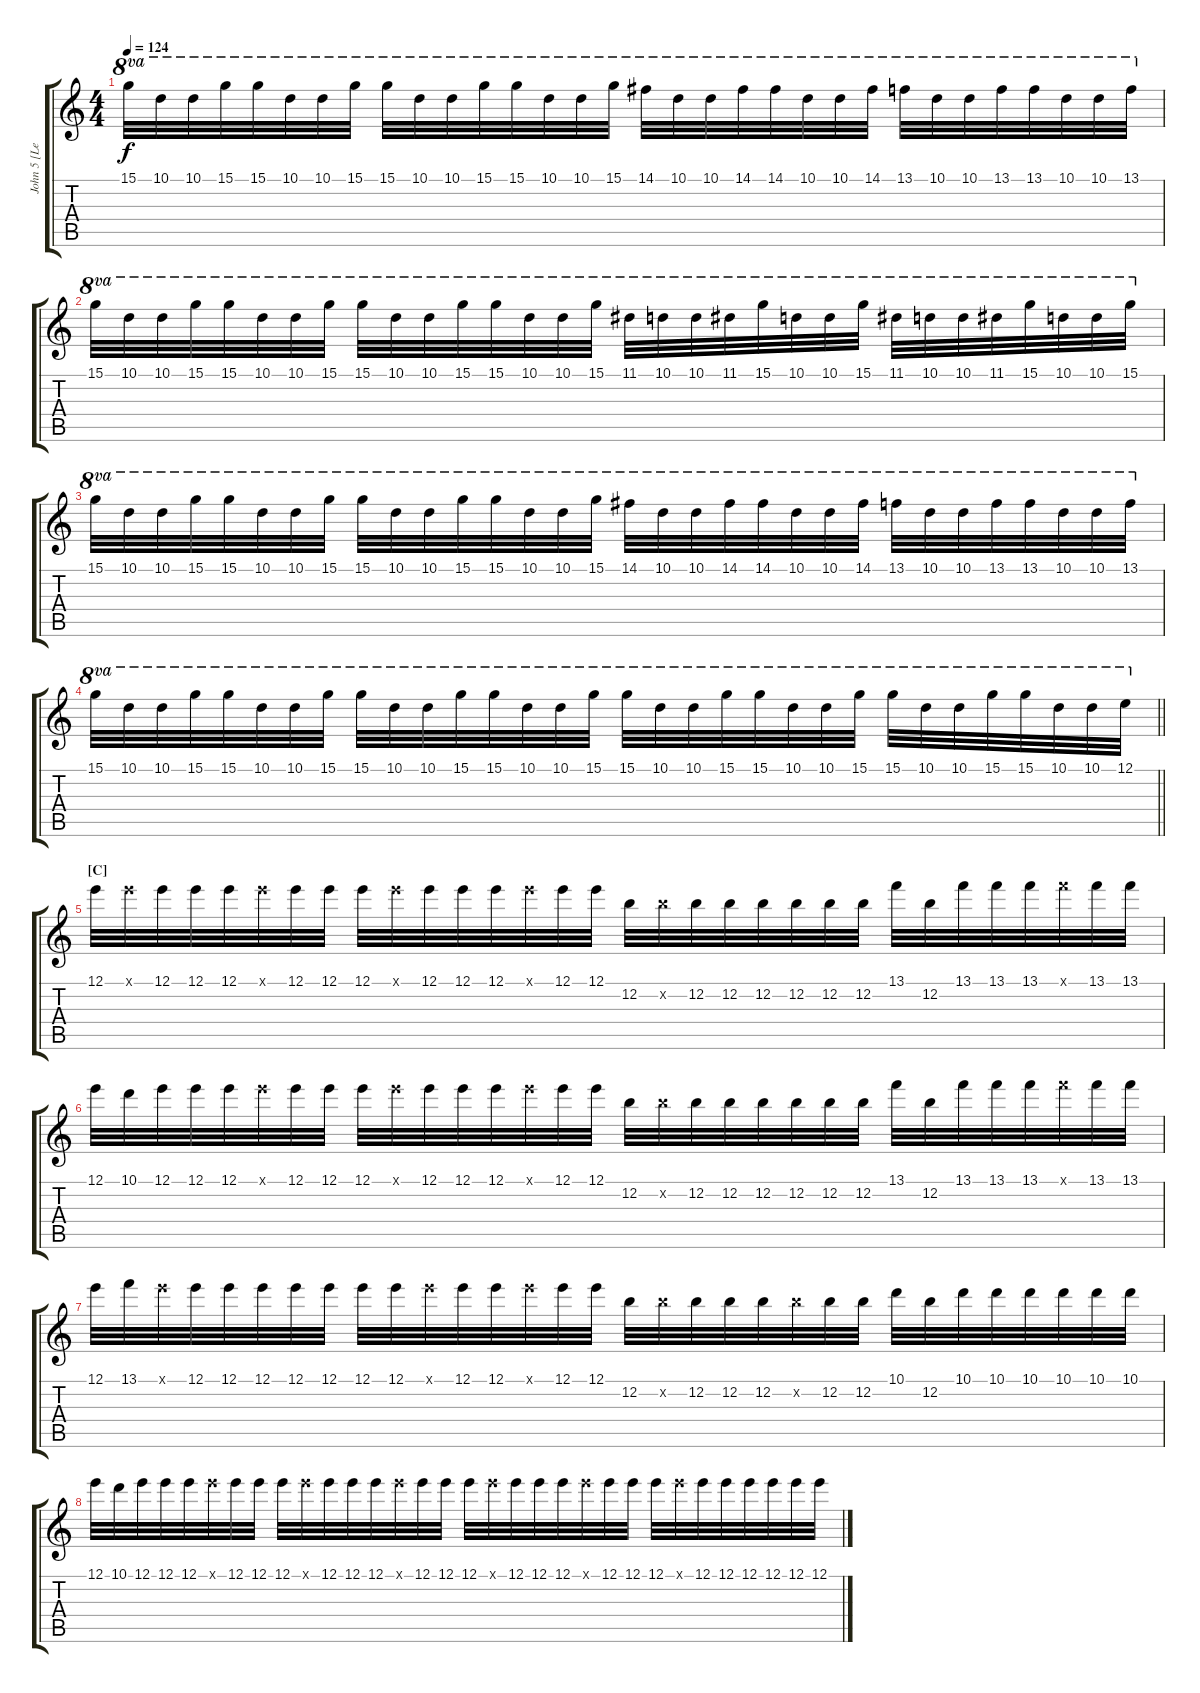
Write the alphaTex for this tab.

\track ("John 5 [Lead]" "John 5 [Le") {instrument distortionguitar}
\staff {score tabs}
\tuning (E4 B3 G3 D3 A2 E2) {hide}
\ts (4 4)
\tempo 124
\clef g2
\ks c
15.1.32{ot 8va dy f} 10.1.32{ot 8va} 10.1.32{ot 8va} 15.1.32{ot 8va} 15.1.32{ot 8va} 10.1.32{ot 8va} 10.1.32{ot 8va} 15.1.32{ot 8va} 15.1.32{ot 8va} 10.1.32{ot 8va} 10.1.32{ot 8va} 15.1.32{ot 8va} 15.1.32{ot 8va} 10.1.32{ot 8va} 10.1.32{ot 8va} 15.1.32{ot 8va} 14.1.32{ot 8va} 10.1.32{ot 8va} 10.1.32{ot 8va} 14.1.32{ot 8va} 14.1.32{ot 8va} 10.1.32{ot 8va} 10.1.32{ot 8va} 14.1.32{ot 8va} 13.1.32{ot 8va} 10.1.32{ot 8va} 10.1.32{ot 8va} 13.1.32{ot 8va} 13.1.32{ot 8va} 10.1.32{ot 8va} 10.1.32{ot 8va} 13.1.32{ot 8va} |
15.1.32{ot 8va} 10.1.32{ot 8va} 10.1.32{ot 8va} 15.1.32{ot 8va} 15.1.32{ot 8va} 10.1.32{ot 8va} 10.1.32{ot 8va} 15.1.32{ot 8va} 15.1.32{ot 8va} 10.1.32{ot 8va} 10.1.32{ot 8va} 15.1.32{ot 8va} 15.1.32{ot 8va} 10.1.32{ot 8va} 10.1.32{ot 8va} 15.1.32{ot 8va} 11.1.32{ot 8va} 10.1.32{ot 8va} 10.1.32{ot 8va} 11.1.32{ot 8va} 15.1.32{ot 8va} 10.1.32{ot 8va} 10.1.32{ot 8va} 15.1.32{ot 8va} 11.1.32{ot 8va} 10.1.32{ot 8va} 10.1.32{ot 8va} 11.1.32{ot 8va} 15.1.32{ot 8va} 10.1.32{ot 8va} 10.1.32{ot 8va} 15.1.32{ot 8va} |
15.1.32{ot 8va} 10.1.32{ot 8va} 10.1.32{ot 8va} 15.1.32{ot 8va} 15.1.32{ot 8va} 10.1.32{ot 8va} 10.1.32{ot 8va} 15.1.32{ot 8va} 15.1.32{ot 8va} 10.1.32{ot 8va} 10.1.32{ot 8va} 15.1.32{ot 8va} 15.1.32{ot 8va} 10.1.32{ot 8va} 10.1.32{ot 8va} 15.1.32{ot 8va} 14.1.32{ot 8va} 10.1.32{ot 8va} 10.1.32{ot 8va} 14.1.32{ot 8va} 14.1.32{ot 8va} 10.1.32{ot 8va} 10.1.32{ot 8va} 14.1.32{ot 8va} 13.1.32{ot 8va} 10.1.32{ot 8va} 10.1.32{ot 8va} 13.1.32{ot 8va} 13.1.32{ot 8va} 10.1.32{ot 8va} 10.1.32{ot 8va} 13.1.32{ot 8va} |
\barLineRight lightlight
15.1.32{ot 8va} 10.1.32{ot 8va} 10.1.32{ot 8va} 15.1.32{ot 8va} 15.1.32{ot 8va} 10.1.32{ot 8va} 10.1.32{ot 8va} 15.1.32{ot 8va} 15.1.32{ot 8va} 10.1.32{ot 8va} 10.1.32{ot 8va} 15.1.32{ot 8va} 15.1.32{ot 8va} 10.1.32{ot 8va} 10.1.32{ot 8va} 15.1.32{ot 8va} 15.1.32{ot 8va} 10.1.32{ot 8va} 10.1.32{ot 8va} 15.1.32{ot 8va} 15.1.32{ot 8va} 10.1.32{ot 8va} 10.1.32{ot 8va} 15.1.32{ot 8va} 15.1.32{ot 8va} 10.1.32{ot 8va} 10.1.32{ot 8va} 15.1.32{ot 8va} 15.1.32{ot 8va} 10.1.32{ot 8va} 10.1.32{ot 8va} 12.1.32{ot 8va} |
\section ("" "[C]")
12.1.32 12.1{x}.32 12.1.32 12.1.32 12.1.32 12.1{x}.32 12.1.32 12.1.32 12.1.32 12.1{x}.32 12.1.32 12.1.32 12.1.32 12.1{x}.32 12.1.32 12.1.32 12.2.32 12.2{x}.32 12.2.32 12.2.32 12.2.32 12.2.32 12.2.32 12.2.32 13.1.32 12.2.32 13.1.32 13.1.32 13.1.32 13.1{x}.32 13.1.32 13.1.32 |
12.1.32 10.1.32 12.1.32 12.1.32 12.1.32 12.1{x}.32 12.1.32 12.1.32 12.1.32 12.1{x}.32 12.1.32 12.1.32 12.1.32 12.1{x}.32 12.1.32 12.1.32 12.2.32 12.2{x}.32 12.2.32 12.2.32 12.2.32 12.2.32 12.2.32 12.2.32 13.1.32 12.2.32 13.1.32 13.1.32 13.1.32 13.1{x}.32 13.1.32 13.1.32 |
12.1.32 13.1.32 12.1{x}.32 12.1.32 12.1.32 12.1.32 12.1.32 12.1.32 12.1.32 12.1.32 12.1{x}.32 12.1.32 12.1.32 12.1{x}.32 12.1.32 12.1.32 12.2.32 12.2{x}.32 12.2.32 12.2.32 12.2.32 12.2{x}.32 12.2.32 12.2.32 10.1.32 12.2.32 10.1.32 10.1.32 10.1.32 10.1.32 10.1.32 10.1.32 |
12.1.32 10.1.32 12.1.32 12.1.32 12.1.32 12.1{x}.32 12.1.32 12.1.32 12.1.32 12.1{x}.32 12.1.32 12.1.32 12.1.32 12.1{x}.32 12.1.32 12.1.32 12.1.32 12.1{x}.32 12.1.32 12.1.32 12.1.32 12.1{x}.32 12.1.32 12.1.32 12.1.32 12.1{x}.32 12.1.32 12.1.32 12.1.32 12.1.32 12.1.32 12.1.32
